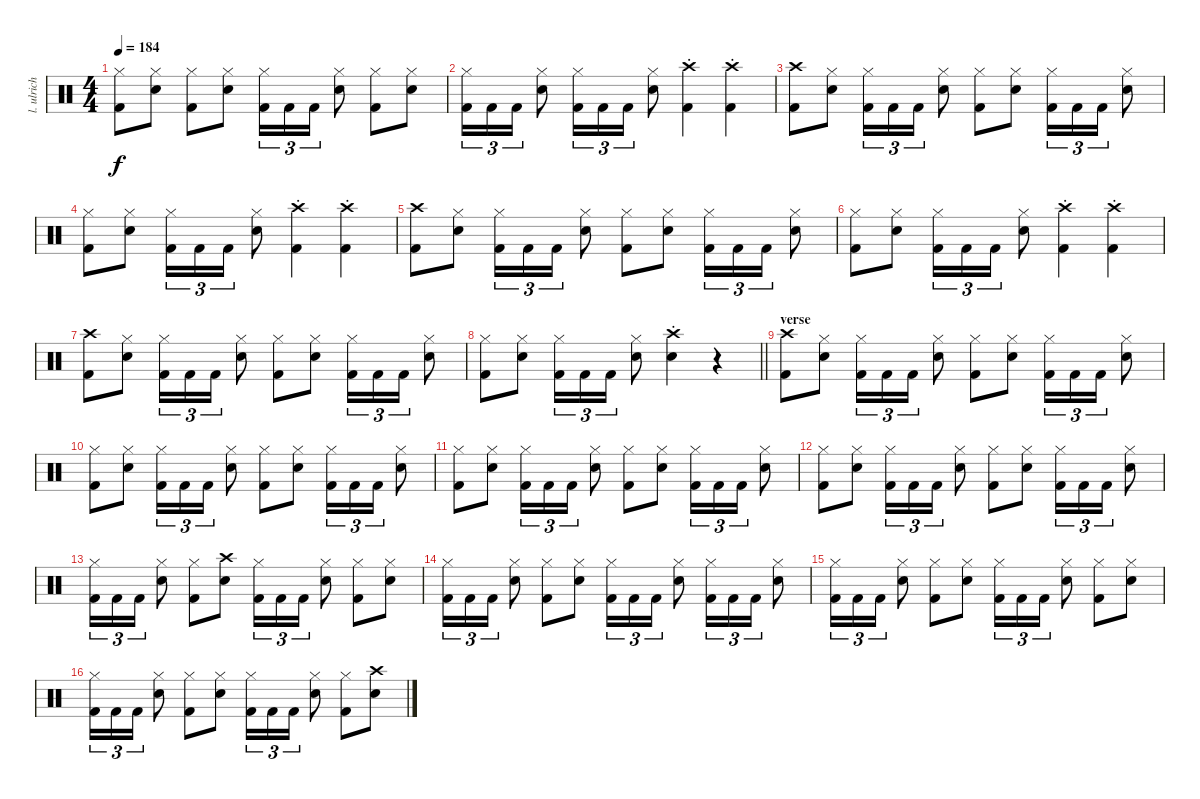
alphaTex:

\track ("l. ulrich - drums" "l. ulrich ") {instrument percussion}
\staff {score}
\articulation defaults
\ts (4 4)
\tempo 184
\clef neutral
\ks c
("Hi-Hat (closed)" "Kick (hit) 2").8{dy f} ("Hi-Hat (closed)" "Snare (hit) 2").8 ("Hi-Hat (closed)" "Kick (hit) 2").8 ("Hi-Hat (closed)" "Snare (hit) 2").8 ("Hi-Hat (closed)" "Kick (hit) 2").16{tu (3 2)} "Kick (hit) 2".16{tu (3 2)} "Kick (hit) 2".16{tu (3 2)} ("Hi-Hat (closed)" "Snare (hit) 2").8 ("Hi-Hat (closed)" "Kick (hit) 2").8 ("Hi-Hat (closed)" "Snare (hit) 2").8 |
("Hi-Hat (closed)" "Kick (hit) 2").16{tu (3 2)} "Kick (hit) 2".16{tu (3 2)} "Kick (hit) 2".16{tu (3 2)} ("Hi-Hat (closed)" "Snare (hit) 2").8 ("Hi-Hat (closed)" "Kick (hit) 2").16{tu (3 2)} "Kick (hit) 2".16{tu (3 2)} "Kick (hit) 2".16{tu (3 2)} ("Hi-Hat (closed)" "Snare (hit) 2").8 ("Crash high (hit)"{st} "Kick (hit) 2"{st}).4 ("Crash high (hit)"{st} "Kick (hit) 2"{st}).4 |
("Crash high (hit)" "Kick (hit) 2").8 ("Hi-Hat (closed)" "Snare (hit) 2").8 ("Hi-Hat (closed)" "Kick (hit) 2").16{tu (3 2)} "Kick (hit) 2".16{tu (3 2)} "Kick (hit) 2".16{tu (3 2)} ("Hi-Hat (closed)" "Snare (hit) 2").8 ("Hi-Hat (closed)" "Kick (hit) 2").8 ("Hi-Hat (closed)" "Snare (hit) 2").8 ("Hi-Hat (closed)" "Kick (hit) 2").16{tu (3 2)} "Kick (hit) 2".16{tu (3 2)} "Kick (hit) 2".16{tu (3 2)} ("Hi-Hat (closed)" "Snare (hit) 2").8 |
("Hi-Hat (closed)" "Kick (hit) 2").8 ("Hi-Hat (closed)" "Snare (hit) 2").8 ("Hi-Hat (closed)" "Kick (hit) 2").16{tu (3 2)} "Kick (hit) 2".16{tu (3 2)} "Kick (hit) 2".16{tu (3 2)} ("Hi-Hat (closed)" "Snare (hit) 2").8 ("Crash high (hit)"{st} "Kick (hit) 2"{st}).4 ("Crash high (hit)"{st} "Kick (hit) 2"{st}).4 |
("Crash high (hit)" "Kick (hit) 2").8 ("Hi-Hat (closed)" "Snare (hit) 2").8 ("Hi-Hat (closed)" "Kick (hit) 2").16{tu (3 2)} "Kick (hit) 2".16{tu (3 2)} "Kick (hit) 2".16{tu (3 2)} ("Hi-Hat (closed)" "Snare (hit) 2").8 ("Hi-Hat (closed)" "Kick (hit) 2").8 ("Hi-Hat (closed)" "Snare (hit) 2").8 ("Hi-Hat (closed)" "Kick (hit) 2").16{tu (3 2)} "Kick (hit) 2".16{tu (3 2)} "Kick (hit) 2".16{tu (3 2)} ("Hi-Hat (closed)" "Snare (hit) 2").8 |
("Hi-Hat (closed)" "Kick (hit) 2").8 ("Hi-Hat (closed)" "Snare (hit) 2").8 ("Hi-Hat (closed)" "Kick (hit) 2").16{tu (3 2)} "Kick (hit) 2".16{tu (3 2)} "Kick (hit) 2".16{tu (3 2)} ("Hi-Hat (closed)" "Snare (hit) 2").8 ("Crash high (hit)"{st} "Kick (hit) 2"{st}).4 ("Crash high (hit)"{st} "Kick (hit) 2"{st}).4 |
("Crash high (hit)" "Kick (hit) 2").8 ("Hi-Hat (closed)" "Snare (hit) 2").8 ("Hi-Hat (closed)" "Kick (hit) 2").16{tu (3 2)} "Kick (hit) 2".16{tu (3 2)} "Kick (hit) 2".16{tu (3 2)} ("Hi-Hat (closed)" "Snare (hit) 2").8 ("Hi-Hat (closed)" "Kick (hit) 2").8 ("Hi-Hat (closed)" "Snare (hit) 2").8 ("Hi-Hat (closed)" "Kick (hit) 2").16{tu (3 2)} "Kick (hit) 2".16{tu (3 2)} "Kick (hit) 2".16{tu (3 2)} ("Hi-Hat (closed)" "Snare (hit) 2").8 |
\barLineRight lightlight
("Hi-Hat (closed)" "Kick (hit) 2").8 ("Hi-Hat (closed)" "Snare (hit) 2").8 ("Hi-Hat (closed)" "Kick (hit) 2").16{tu (3 2)} "Kick (hit) 2".16{tu (3 2)} "Kick (hit) 2".16{tu (3 2)} ("Hi-Hat (closed)" "Snare (hit) 2").8 ("Crash high (hit)"{st} "Snare (hit) 2"{st}).4 r.4 |
\section ("" "verse")
("Crash high (hit)" "Kick (hit) 2").8 ("Hi-Hat (closed)" "Snare (hit) 2").8 ("Hi-Hat (closed)" "Kick (hit) 2").16{tu (3 2)} "Kick (hit) 2".16{tu (3 2)} "Kick (hit) 2".16{tu (3 2)} ("Hi-Hat (closed)" "Snare (hit) 2").8 ("Hi-Hat (closed)" "Kick (hit) 2").8 ("Hi-Hat (closed)" "Snare (hit) 2").8 ("Hi-Hat (closed)" "Kick (hit) 2").16{tu (3 2)} "Kick (hit) 2".16{tu (3 2)} "Kick (hit) 2".16{tu (3 2)} ("Hi-Hat (closed)" "Snare (hit) 2").8 |
("Hi-Hat (closed)" "Kick (hit) 2").8 ("Hi-Hat (closed)" "Snare (hit) 2").8 ("Hi-Hat (closed)" "Kick (hit) 2").16{tu (3 2)} "Kick (hit) 2".16{tu (3 2)} "Kick (hit) 2".16{tu (3 2)} ("Hi-Hat (closed)" "Snare (hit) 2").8 ("Hi-Hat (closed)" "Kick (hit) 2").8 ("Hi-Hat (closed)" "Snare (hit) 2").8 ("Hi-Hat (closed)" "Kick (hit) 2").16{tu (3 2)} "Kick (hit) 2".16{tu (3 2)} "Kick (hit) 2".16{tu (3 2)} ("Hi-Hat (closed)" "Snare (hit) 2").8 |
("Hi-Hat (closed)" "Kick (hit) 2").8 ("Hi-Hat (closed)" "Snare (hit) 2").8 ("Hi-Hat (closed)" "Kick (hit) 2").16{tu (3 2)} "Kick (hit) 2".16{tu (3 2)} "Kick (hit) 2".16{tu (3 2)} ("Hi-Hat (closed)" "Snare (hit) 2").8 ("Hi-Hat (closed)" "Kick (hit) 2").8 ("Hi-Hat (closed)" "Snare (hit) 2").8 ("Hi-Hat (closed)" "Kick (hit) 2").16{tu (3 2)} "Kick (hit) 2".16{tu (3 2)} "Kick (hit) 2".16{tu (3 2)} ("Hi-Hat (closed)" "Snare (hit) 2").8 |
("Hi-Hat (closed)" "Kick (hit) 2").8 ("Hi-Hat (closed)" "Snare (hit) 2").8 ("Hi-Hat (closed)" "Kick (hit) 2").16{tu (3 2)} "Kick (hit) 2".16{tu (3 2)} "Kick (hit) 2".16{tu (3 2)} ("Hi-Hat (closed)" "Snare (hit) 2").8 ("Hi-Hat (closed)" "Kick (hit) 2").8 ("Hi-Hat (closed)" "Snare (hit) 2").8 ("Hi-Hat (closed)" "Kick (hit) 2").16{tu (3 2)} "Kick (hit) 2".16{tu (3 2)} "Kick (hit) 2".16{tu (3 2)} ("Hi-Hat (closed)" "Snare (hit) 2").8 |
("Hi-Hat (closed)" "Kick (hit) 2").16{tu (3 2)} "Kick (hit) 2".16{tu (3 2)} "Kick (hit) 2".16{tu (3 2)} ("Hi-Hat (closed)" "Snare (hit) 2").8 ("Hi-Hat (closed)" "Kick (hit) 2").8 ("Crash high (hit)" "Snare (hit) 2").8 ("Hi-Hat (closed)" "Kick (hit) 2").16{tu (3 2)} "Kick (hit) 2".16{tu (3 2)} "Kick (hit) 2".16{tu (3 2)} ("Hi-Hat (closed)" "Snare (hit) 2").8 ("Hi-Hat (closed)" "Kick (hit) 2").8 ("Hi-Hat (closed)" "Snare (hit) 2").8 |
("Hi-Hat (closed)" "Kick (hit) 2").16{tu (3 2)} "Kick (hit) 2".16{tu (3 2)} "Kick (hit) 2".16{tu (3 2)} ("Hi-Hat (closed)" "Snare (hit) 2").8 ("Hi-Hat (closed)" "Kick (hit) 2").8 ("Hi-Hat (closed)" "Snare (hit) 2").8 ("Hi-Hat (closed)" "Kick (hit) 2").16{tu (3 2)} "Kick (hit) 2".16{tu (3 2)} "Kick (hit) 2".16{tu (3 2)} ("Hi-Hat (closed)" "Snare (hit) 2").8 ("Hi-Hat (closed)" "Kick (hit) 2").16{tu (3 2)} "Kick (hit) 2".16{tu (3 2)} "Kick (hit) 2".16{tu (3 2)} ("Hi-Hat (closed)" "Snare (hit) 2").8 |
("Hi-Hat (closed)" "Kick (hit) 2").16{tu (3 2)} "Kick (hit) 2".16{tu (3 2)} "Kick (hit) 2".16{tu (3 2)} ("Hi-Hat (closed)" "Snare (hit) 2").8 ("Hi-Hat (closed)" "Kick (hit) 2").8 ("Hi-Hat (closed)" "Snare (hit) 2").8 ("Hi-Hat (closed)" "Kick (hit) 2").16{tu (3 2)} "Kick (hit) 2".16{tu (3 2)} "Kick (hit) 2".16{tu (3 2)} ("Hi-Hat (closed)" "Snare (hit) 2").8 ("Hi-Hat (closed)" "Kick (hit) 2").8 ("Hi-Hat (closed)" "Snare (hit) 2").8 |
("Hi-Hat (closed)" "Kick (hit) 2").16{tu (3 2)} "Kick (hit) 2".16{tu (3 2)} "Kick (hit) 2".16{tu (3 2)} ("Hi-Hat (closed)" "Snare (hit) 2").8 ("Hi-Hat (closed)" "Kick (hit) 2").8 ("Hi-Hat (closed)" "Snare (hit) 2").8 ("Hi-Hat (closed)" "Kick (hit) 2").16{tu (3 2)} "Kick (hit) 2".16{tu (3 2)} "Kick (hit) 2".16{tu (3 2)} ("Hi-Hat (closed)" "Snare (hit) 2").8 ("Hi-Hat (closed)" "Kick (hit) 2").8 ("Crash high (hit)" "Snare (hit) 2").8
